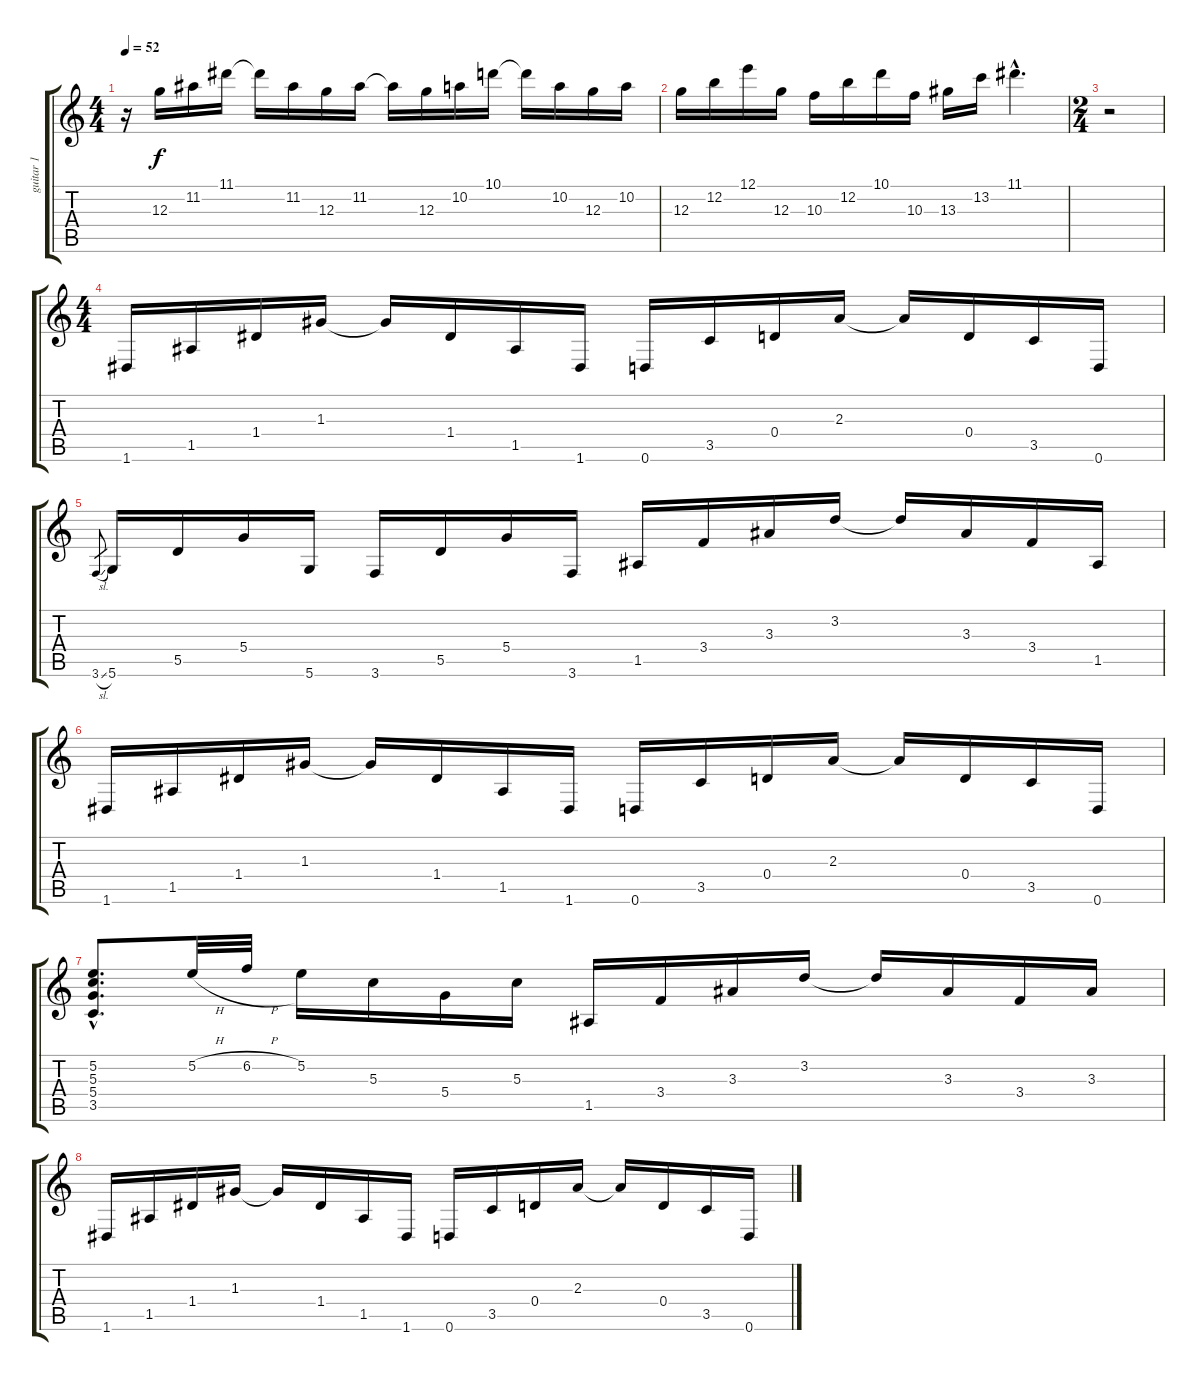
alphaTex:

\track ("guitar 1" "guitar 1") {instrument distortionguitar}
\staff {score tabs}
\tuning (E4 B3 G3 D3 A2 D2) {hide}
\ts (4 4)
\tempo 52
\clef g2
\ks c
r.16{dy f} 12.3.16 11.2.16 11.1.16 11.1{t}.16 11.2.16 12.3.16 11.2.16 11.2{t}.16 12.3.16 10.2.16 10.1.16 10.1{t}.16 10.2.16 12.3.16 10.2.16 |
12.3.16 12.2.16 12.1.16 12.3.16 10.3.16 12.2.16 10.1.16 10.3.16 13.3.16 13.2.16 11.1{hac}.4{d} |
\ts (2 4)
r.2 |
\ts (4 4)
1.6.16{instrument distortionguitar} 1.5.16 1.4.16 1.3.16 1.3{t}.16 1.4.16 1.5.16 1.6.16 0.6.16 3.5.16 0.4.16 2.3.16 2.3{t}.16 0.4.16 3.5.16 0.6.16 |
3.6{sl}.8{gr} 5.6.16 5.5.16 5.4.16 5.6.16 3.6.16 5.5.16 5.4.16 3.6.16 1.5.16 3.4.16 3.3.16 3.2.16 3.2{t}.16 3.3.16 3.4.16 1.5.16 |
1.6.16 1.5.16 1.4.16 1.3.16 1.3{t}.16 1.4.16 1.5.16 1.6.16 0.6.16 3.5.16 0.4.16 2.3.16 2.3{t}.16 0.4.16 3.5.16 0.6.16 |
(5.2{hac} 5.3{hac} 5.4{hac} 3.5{hac}).8{d} 5.2{h}.32 6.2{h}.32 5.2.16 5.3.16 5.4.16 5.3.16 1.5.16 3.4.16 3.3.16 3.2.16 3.2{t}.16 3.3.16 3.4.16 3.3.16 |
1.6.16 1.5.16 1.4.16 1.3.16 1.3{t}.16 1.4.16 1.5.16 1.6.16 0.6.16 3.5.16 0.4.16 2.3.16 2.3{t}.16 0.4.16 3.5.16 0.6.16
